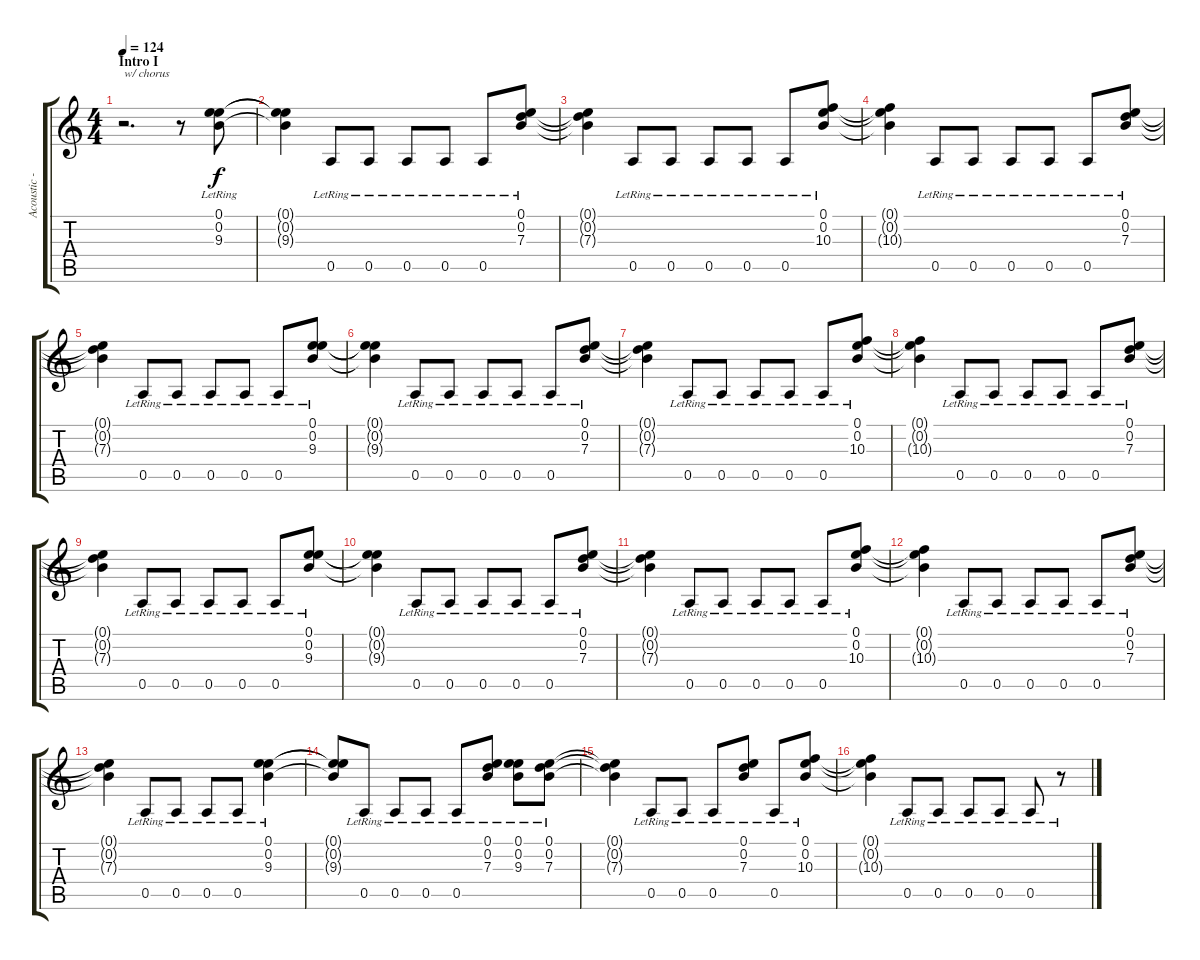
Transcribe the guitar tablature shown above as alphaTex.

\track ("Acoustic - DeGarmo" "Acoustic -") {instrument acousticguitarsteel}
\staff {score tabs}
\tuning (E4 B3 G3 D3 A2 E2) {hide}
\ts (4 4)
\section ("" "Intro I")
\tempo 124
\clef g2
\ks c
r.2{d txt "w/ chorus" dy f instrument acousticguitarsteel} r.8 (0.1{lr} 0.2{lr} 9.3{lr}).8 |
(0.1{t} 0.2{t} 9.3{t}).4 0.5{lr}.8 0.5{lr}.8 0.5{lr}.8 0.5{lr}.8 0.5{lr}.8 (0.1{lr} 0.2{lr} 7.3{lr}).8 |
(0.1{t} 0.2{t} 7.3{t}).4 0.5{lr}.8 0.5{lr}.8 0.5{lr}.8 0.5{lr}.8 0.5{lr}.8 (0.1{lr} 0.2{lr} 10.3{lr}).8 |
(0.1{t} 0.2{t} 10.3{t}).4 0.5{lr}.8 0.5{lr}.8 0.5{lr}.8 0.5{lr}.8 0.5{lr}.8 (0.1{lr} 0.2{lr} 7.3{lr}).8 |
(0.1{t} 0.2{t} 7.3{t}).4 0.5{lr}.8 0.5{lr}.8 0.5{lr}.8 0.5{lr}.8 0.5{lr}.8 (0.1{lr} 0.2{lr} 9.3{lr}).8 |
(0.1{t} 0.2{t} 9.3{t}).4 0.5{lr}.8 0.5{lr}.8 0.5{lr}.8 0.5{lr}.8 0.5{lr}.8 (0.1{lr} 0.2{lr} 7.3{lr}).8 |
(0.1{t} 0.2{t} 7.3{t}).4 0.5{lr}.8 0.5{lr}.8 0.5{lr}.8 0.5{lr}.8 0.5{lr}.8 (0.1{lr} 0.2 10.3{lr}).8 |
(0.1{t} 0.2{t} 10.3{t}).4 0.5{lr}.8 0.5{lr}.8 0.5{lr}.8 0.5{lr}.8 0.5{lr}.8 (0.1{lr} 0.2{lr} 7.3{lr}).8 |
(0.1{t} 0.2{t} 7.3{t}).4 0.5{lr}.8 0.5{lr}.8 0.5{lr}.8 0.5{lr}.8 0.5{lr}.8 (0.1{lr} 0.2{lr} 9.3{lr}).8 |
(0.1{t} 0.2{t} 9.3{t}).4 0.5{lr}.8 0.5{lr}.8 0.5{lr}.8 0.5{lr}.8 0.5{lr}.8 (0.1{lr} 0.2{lr} 7.3{lr}).8 |
(0.1{t} 0.2{t} 7.3{t}).4 0.5{lr}.8 0.5{lr}.8 0.5{lr}.8 0.5{lr}.8 0.5{lr}.8 (0.1{lr} 0.2{lr} 10.3{lr}).8 |
(0.1{t} 0.2{t} 10.3{t}).4 0.5{lr}.8 0.5{lr}.8 0.5{lr}.8 0.5{lr}.8 0.5{lr}.8 (0.1{lr} 0.2{lr} 7.3{lr}).8 |
(0.1{t} 0.2{t} 7.3{t}).4 0.5{lr}.8 0.5{lr}.8 0.5{lr}.8 0.5{lr}.8 (0.1{lr} 0.2{lr} 9.3{lr}).4 |
(0.1{t} 0.2{t} 9.3{t}).8 0.5{lr}.8 0.5{lr}.8 0.5{lr}.8 0.5{lr}.8 (0.1{lr} 0.2{lr} 7.3{lr}).8 (0.1{lr} 0.2{lr} 9.3{lr}).8 (0.1{lr} 0.2{lr} 7.3{lr}).8 |
(0.1{t} 0.2{t} 7.3{t}).4 0.5{lr}.8 0.5{lr}.8 0.5{lr}.8 (0.1{lr} 0.2{lr} 7.3{lr}).8 0.5{lr}.8 (0.1{lr} 0.2{lr} 10.3{lr}).8 |
(0.1{t} 0.2{t} 10.3{t}).4 0.5{lr}.8 0.5{lr}.8 0.5{lr}.8 0.5{lr}.8 0.5{lr}.8 r.8
